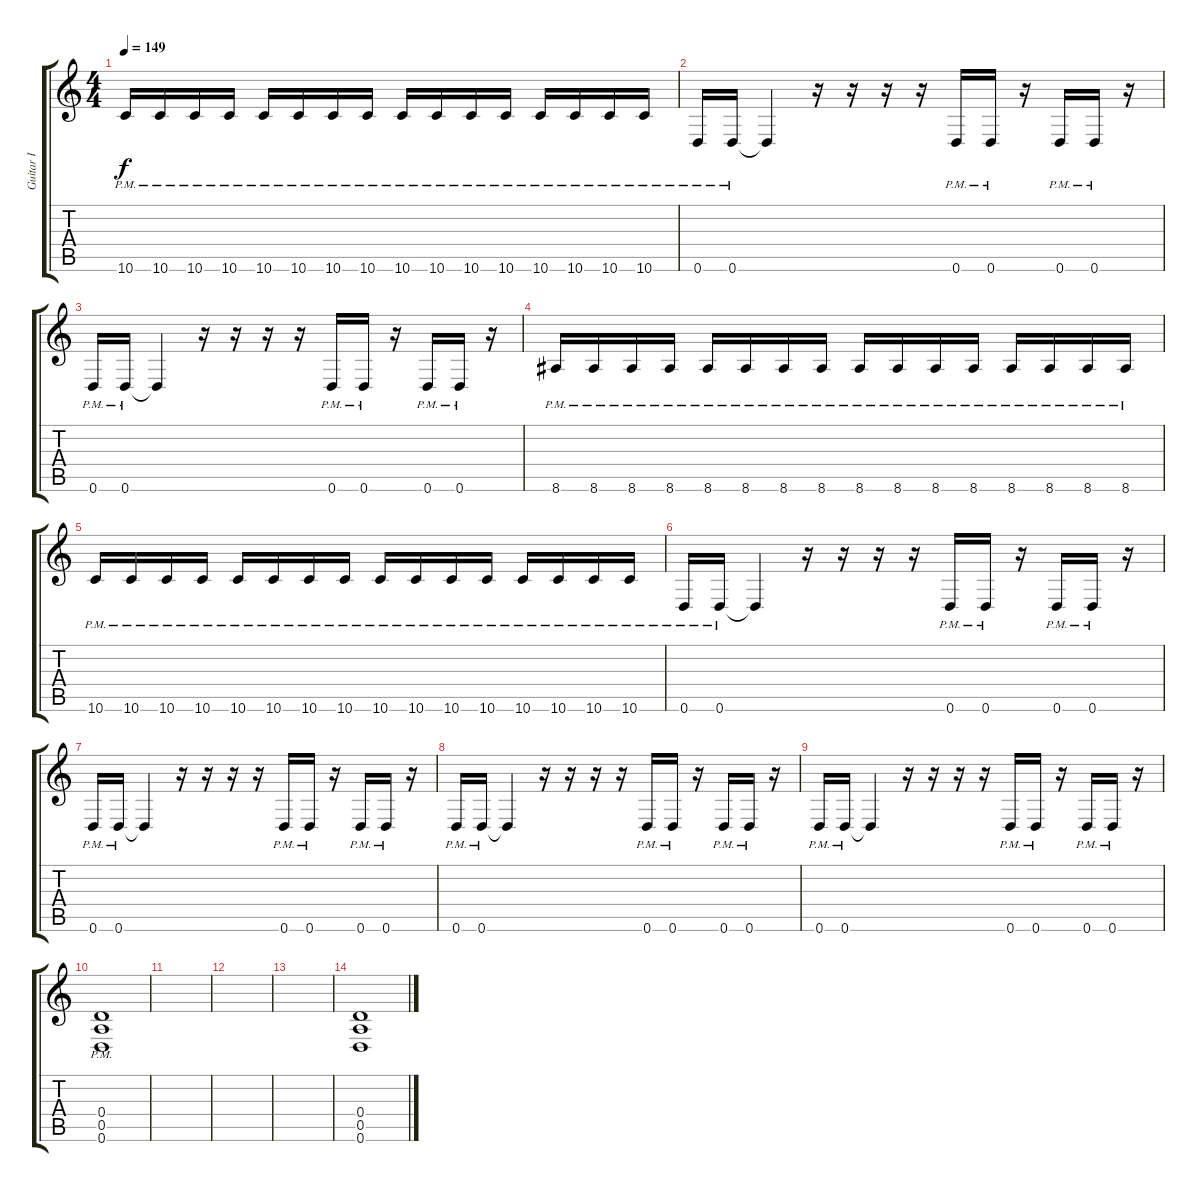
\track ("Guitar I" "Guitar I") {instrument overdrivenguitar}
\staff {score tabs}
\tuning (E4 B3 G3 D3 A2 D2) {hide}
\ts (4 4)
\tempo 149
\clef g2
\ks c
10.6{pm}.16{dy f} 10.6{pm}.16 10.6{pm}.16 10.6{pm}.16 10.6{pm}.16 10.6{pm}.16 10.6{pm}.16 10.6{pm}.16 10.6{pm}.16 10.6{pm}.16 10.6{pm}.16 10.6{pm}.16 10.6{pm}.16 10.6{pm}.16 10.6{pm}.16 10.6{pm}.16 |
0.6{pm}.16 0.6{pm}.16 0.6{t}.4 r.16 r.16 r.16 r.16 0.6{pm}.16 0.6{pm}.16 r.16 0.6{pm}.16 0.6{pm}.16 r.16 |
0.6{pm}.16 0.6{pm}.16 0.6{t}.4 r.16 r.16 r.16 r.16 0.6{pm}.16 0.6{pm}.16 r.16 0.6{pm}.16 0.6{pm}.16 r.16 |
8.6{pm}.16{volume 11} 8.6{pm}.16 8.6{pm}.16 8.6{pm}.16 8.6{pm}.16 8.6{pm}.16 8.6{pm}.16 8.6{pm}.16 8.6{pm}.16 8.6{pm}.16 8.6{pm}.16 8.6{pm}.16 8.6{pm}.16 8.6{pm}.16 8.6{pm}.16 8.6{pm}.16 |
10.6{pm}.16 10.6{pm}.16 10.6{pm}.16 10.6{pm}.16 10.6{pm}.16 10.6{pm}.16 10.6{pm}.16 10.6{pm}.16 10.6{pm}.16 10.6{pm}.16 10.6{pm}.16 10.6{pm}.16 10.6{pm}.16 10.6{pm}.16 10.6{pm}.16 10.6{pm}.16 |
0.6{pm}.16 0.6{pm}.16 0.6{t}.4 r.16 r.16 r.16 r.16 0.6{pm}.16 0.6{pm}.16 r.16 0.6{pm}.16 0.6{pm}.16 r.16 |
0.6{pm}.16 0.6{pm}.16 0.6{t}.4 r.16 r.16 r.16 r.16 0.6{pm}.16 0.6{pm}.16 r.16 0.6{pm}.16 0.6{pm}.16 r.16 |
0.6{pm}.16 0.6{pm}.16 0.6{t}.4 r.16 r.16 r.16 r.16 0.6{pm}.16 0.6{pm}.16 r.16 0.6{pm}.16 0.6{pm}.16 r.16 |
0.6{pm}.16 0.6{pm}.16 0.6{t}.4 r.16 r.16 r.16 r.16 0.6{pm}.16 0.6{pm}.16 r.16 0.6{pm}.16 0.6{pm}.16 r.16 |
(0.4{pm} 0.5{pm} 0.6{pm}).1{volume 0} |
|
|
|
(0.4 0.5 0.6).1
